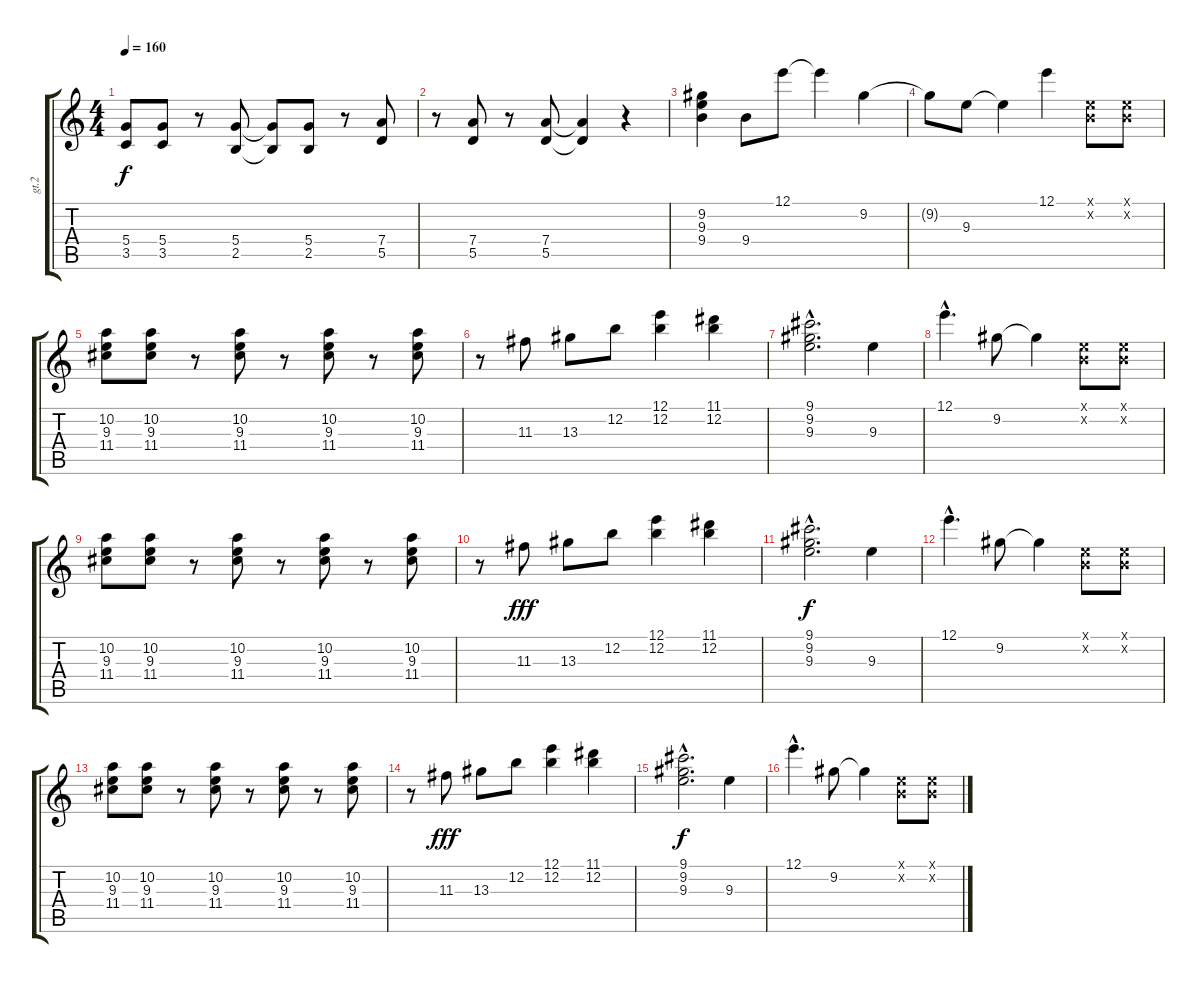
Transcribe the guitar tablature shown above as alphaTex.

\track ("gt.2" "gt.2") {instrument distortionguitar}
\staff {score tabs}
\tuning (E4 B3 G3 D3 A2 E2) {hide}
\ts (4 4)
\tempo 160
\clef g2
\ks c
(5.4 3.5).8{dy f} (5.4 3.5).8 r.8 (5.4 2.5).8 (5.4{t} 2.5{t}).8 (5.4 2.5).8 r.8 (7.4 5.5).8 |
r.8 (7.4 5.5).8 r.8 (7.4 5.5).8 (7.4{t} 5.5{t}).4 r.4 |
(9.2 9.3 9.4).4 9.4.8 12.1.8 12.1{t}.4 9.2.4 |
9.2{t}.8 9.3.8 9.3{t}.4 12.1.4 (0.1{x} 0.2{x}).8 (0.1{x} 0.2{x}).8 |
(10.2 9.3 11.4).8 (10.2 9.3 11.4).8 r.8 (10.2 9.3 11.4).8 r.8 (10.2 9.3 11.4).8 r.8 (10.2 9.3 11.4).8 |
r.8 11.3.8 13.3.8 12.2.8 (12.1 12.2).4 (11.1 12.2).4 |
(9.1{hac} 9.2{hac} 9.3{hac}).2{d} 9.3.4 |
12.1{hac}.4{d} 9.2.8 9.2{t}.4 (0.1{x} 0.2{x}).8 (0.1{x} 0.2{x}).8 |
(10.2 9.3 11.4).8 (10.2 9.3 11.4).8 r.8 (10.2 9.3 11.4).8 r.8 (10.2 9.3 11.4).8 r.8 (10.2 9.3 11.4).8 |
r.8 11.3.8{dy fff} 13.3.8 12.2.8 (12.1 12.2).4 (11.1 12.2).4 |
(9.1{hac} 9.2{hac} 9.3{hac}).2{d dy f} 9.3.4 |
12.1{hac}.4{d} 9.2.8 9.2{t}.4 (0.1{x} 0.2{x}).8 (0.1{x} 0.2{x}).8 |
(10.2 9.3 11.4).8 (10.2 9.3 11.4).8 r.8 (10.2 9.3 11.4).8 r.8 (10.2 9.3 11.4).8 r.8 (10.2 9.3 11.4).8 |
r.8 11.3.8{dy fff} 13.3.8 12.2.8 (12.1 12.2).4 (11.1 12.2).4 |
(9.1{hac} 9.2{hac} 9.3{hac}).2{d dy f} 9.3.4 |
12.1{hac}.4{d} 9.2.8 9.2{t}.4 (0.1{x} 0.2{x}).8 (0.1{x} 0.2{x}).8
